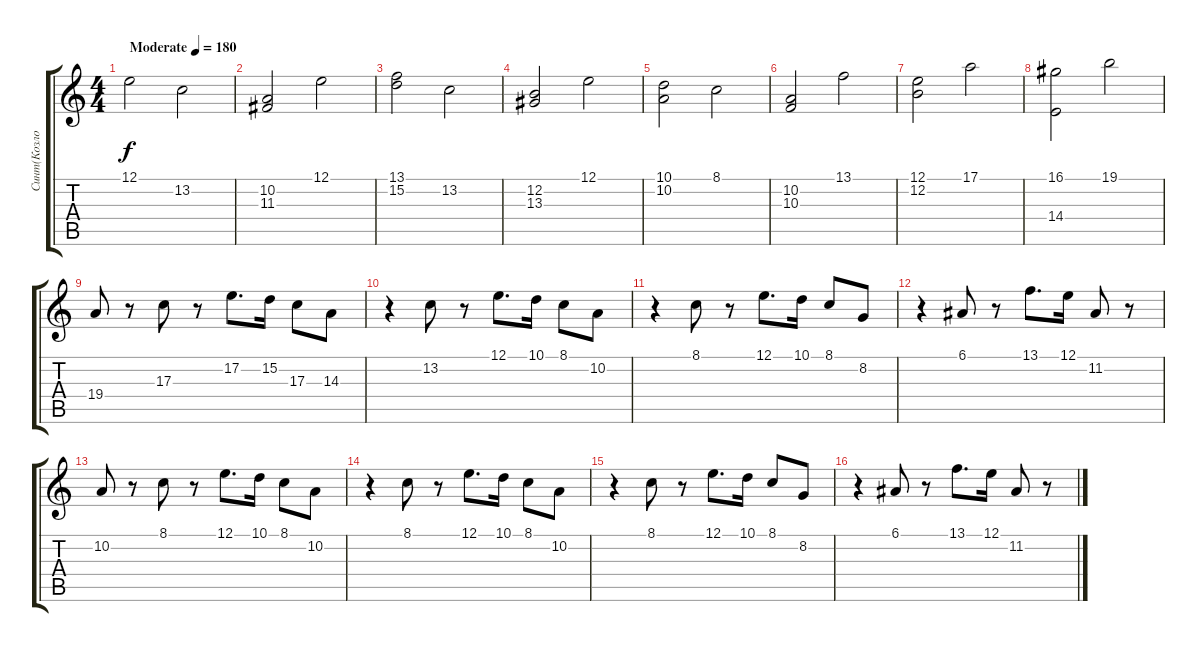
\track ("Синт(Козлов)" "Синт(Козло") {instrument drawbarorgan}
\staff {score tabs}
\tuning (E4 B3 G3 D3 A2 E2) {hide}
\ts (4 4)
\tempo (180 "Moderate")
\clef g2
\ks c
12.1.2{dy f instrument drawbarorgan} 13.2.2 |
(10.2 11.3).2 12.1.2 |
(13.1 15.2).2 13.2.2 |
(12.2 13.3).2 12.1.2 |
(10.1 10.2).2 8.1.2 |
(10.2 10.3).2 13.1.2 |
(12.1 12.2).2 17.1.2 |
(16.1 14.4).2 19.1.2 |
19.4.8 r.8 17.3.8 r.8 17.2.8{d} 15.2.16 17.3.8 14.3.8 |
r.4 13.2.8 r.8 12.1.8{d} 10.1.16 8.1.8 10.2.8 |
r.4 8.1.8 r.8 12.1.8{d} 10.1.16 8.1.8 8.2.8 |
r.4 6.1.8 r.8 13.1.8{d} 12.1.16 11.2.8 r.8 |
10.2.8 r.8 8.1.8 r.8 12.1.8{d} 10.1.16 8.1.8 10.2.8 |
r.4 8.1.8 r.8 12.1.8{d} 10.1.16 8.1.8 10.2.8 |
r.4 8.1.8 r.8 12.1.8{d} 10.1.16 8.1.8 8.2.8 |
r.4 6.1.8 r.8 13.1.8{d} 12.1.16 11.2.8 r.8
